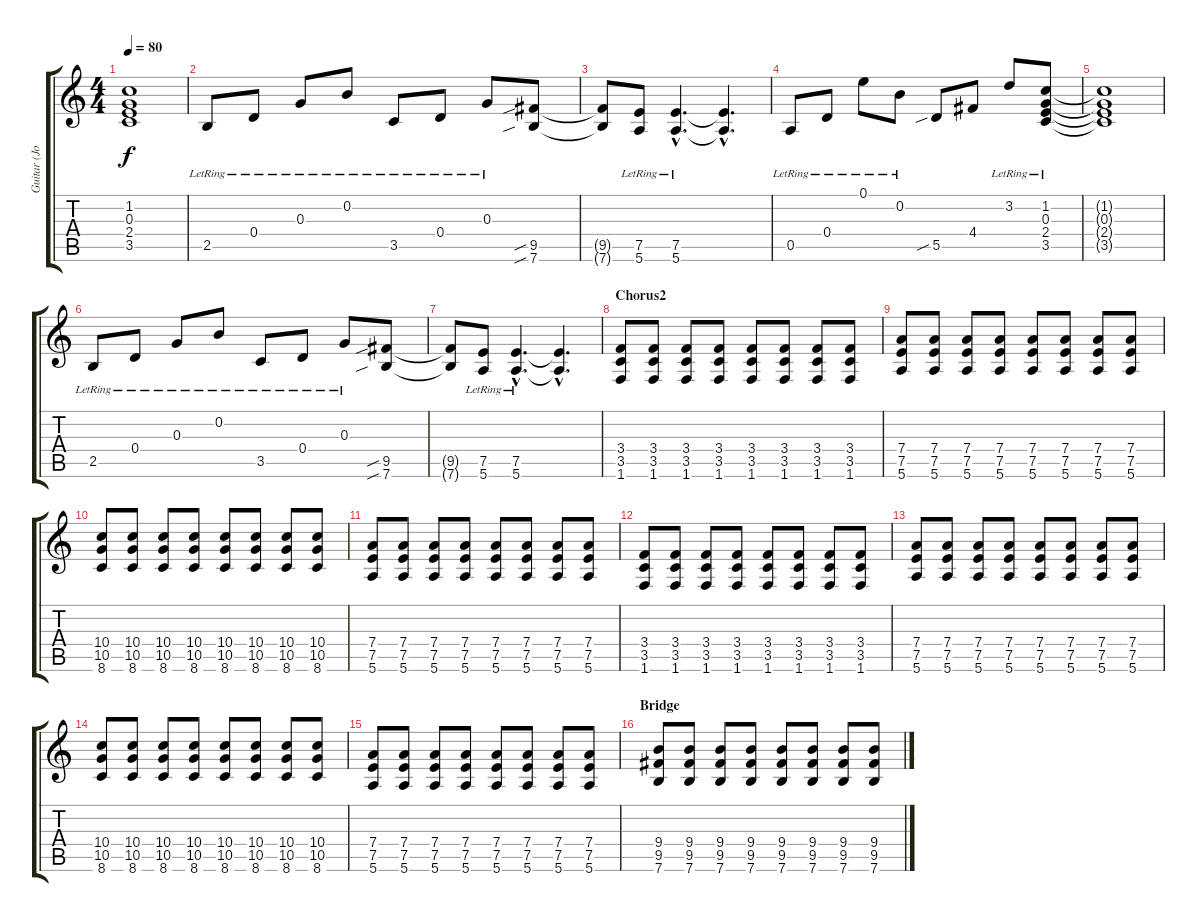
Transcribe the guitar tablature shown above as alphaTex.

\track ("Guitar (John 5)" "Guitar (Jo") {instrument acousticguitarnylon}
\staff {score tabs}
\tuning (E4 B3 G3 D3 A2 E2) {hide}
\ts (4 4)
\tempo 80
\clef g2
\ks c
(1.2{t} 0.3{t} 2.4{t} 3.5{t}).1{dy f} |
2.5{lr}.8 0.4{lr}.8 0.3{lr}.8 0.2{lr}.8 3.5{lr}.8 0.4{lr}.8 0.3{lr}.8 (9.5{sib} 7.6{sib}).8 |
(9.5{t} 7.6{t}).8 (7.5{lr} 5.6{lr}).8 (7.5{hac lr} 5.6{hac lr}).4{d} (7.5{hac t} 5.6{hac t}).4{d} |
0.5{lr}.8 0.4{lr}.8 0.1{lr}.8 0.2{lr}.8 5.5{sib}.8 4.4.8 3.2{lr}.8 (1.2{lr} 0.3{lr} 2.4{lr} 3.5{lr}).8 |
(1.2{t} 0.3{t} 2.4{t} 3.5{t}).1 |
2.5{lr}.8 0.4{lr}.8 0.3{lr}.8 0.2{lr}.8 3.5{lr}.8 0.4{lr}.8 0.3{lr}.8 (9.5{sib} 7.6{sib}).8 |
(9.5{t} 7.6{t}).8 (7.5{lr} 5.6{lr}).8 (7.5{hac lr} 5.6{hac lr}).4{d} (7.5{hac t} 5.6{hac t}).4{d} |
\section ("" "Chorus2")
(3.4 3.5 1.6).8{volume 15 balance 16 instrument overdrivenguitar} (3.4 3.5 1.6).8 (3.4 3.5 1.6).8 (3.4 3.5 1.6).8 (3.4 3.5 1.6).8 (3.4 3.5 1.6).8 (3.4 3.5 1.6).8 (3.4 3.5 1.6).8 |
(7.4 7.5 5.6).8 (7.4 7.5 5.6).8 (7.4 7.5 5.6).8 (7.4 7.5 5.6).8 (7.4 7.5 5.6).8 (7.4 7.5 5.6).8 (7.4 7.5 5.6).8 (7.4 7.5 5.6).8 |
(10.4 10.5 8.6).8 (10.4 10.5 8.6).8 (10.4 10.5 8.6).8 (10.4 10.5 8.6).8 (10.4 10.5 8.6).8 (10.4 10.5 8.6).8 (10.4 10.5 8.6).8 (10.4 10.5 8.6).8 |
(7.4 7.5 5.6).8 (7.4 7.5 5.6).8 (7.4 7.5 5.6).8 (7.4 7.5 5.6).8 (7.4 7.5 5.6).8 (7.4 7.5 5.6).8 (7.4 7.5 5.6).8 (7.4 7.5 5.6).8 |
(3.4 3.5 1.6).8 (3.4 3.5 1.6).8 (3.4 3.5 1.6).8 (3.4 3.5 1.6).8 (3.4 3.5 1.6).8 (3.4 3.5 1.6).8 (3.4 3.5 1.6).8 (3.4 3.5 1.6).8 |
(7.4 7.5 5.6).8 (7.4 7.5 5.6).8 (7.4 7.5 5.6).8 (7.4 7.5 5.6).8 (7.4 7.5 5.6).8 (7.4 7.5 5.6).8 (7.4 7.5 5.6).8 (7.4 7.5 5.6).8 |
(10.4 10.5 8.6).8 (10.4 10.5 8.6).8 (10.4 10.5 8.6).8 (10.4 10.5 8.6).8 (10.4 10.5 8.6).8 (10.4 10.5 8.6).8 (10.4 10.5 8.6).8 (10.4 10.5 8.6).8 |
(7.4 7.5 5.6).8 (7.4 7.5 5.6).8 (7.4 7.5 5.6).8 (7.4 7.5 5.6).8 (7.4 7.5 5.6).8 (7.4 7.5 5.6).8 (7.4 7.5 5.6).8 (7.4 7.5 5.6).8 |
\section ("" "Bridge")
(9.4 9.5 7.6).8{volume 13 balance 16 instrument overdrivenguitar} (9.4 9.5 7.6).8 (9.4 9.5 7.6).8 (9.4 9.5 7.6).8 (9.4 9.5 7.6).8 (9.4 9.5 7.6).8 (9.4 9.5 7.6).8 (9.4 9.5 7.6).8
